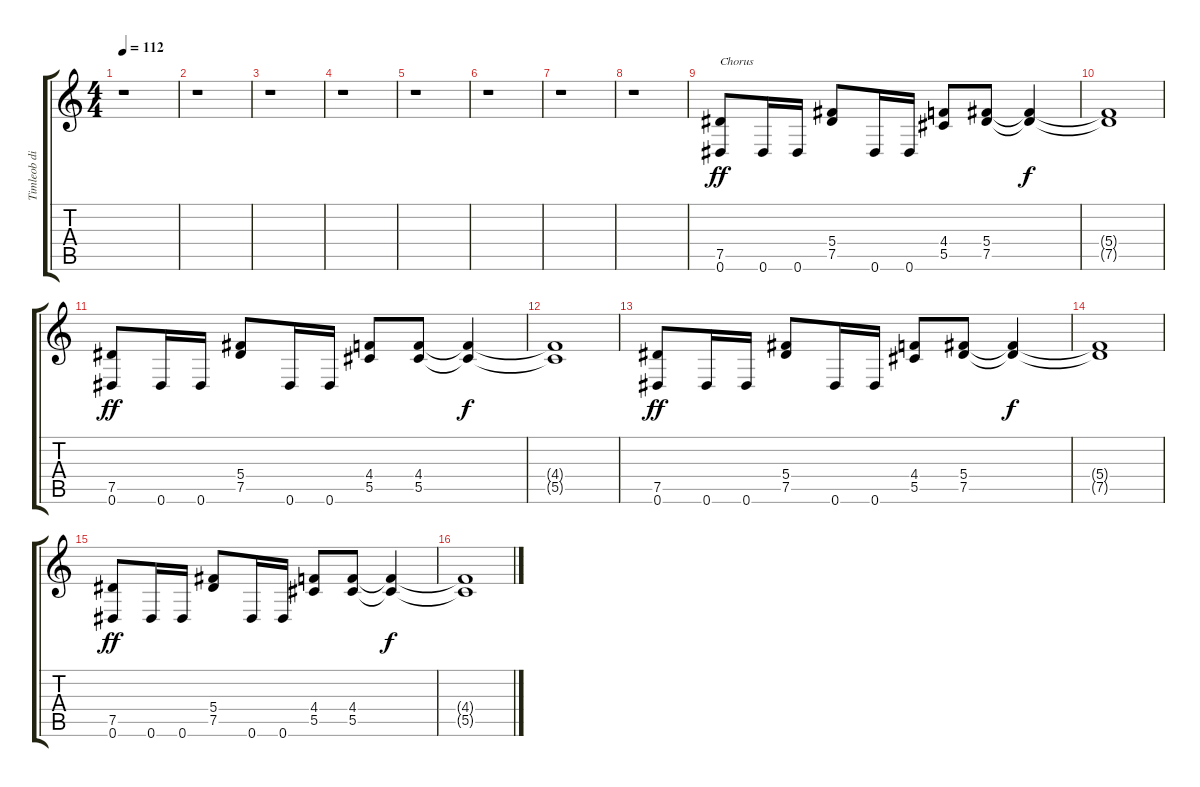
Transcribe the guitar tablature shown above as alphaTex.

\track ("Timleob distortion" "Timleob di") {instrument distortionguitar}
\staff {score tabs}
\tuning (Eb4 Bb3 Gb3 Db3 Ab2 Eb2) {hide}
\ts (4 4)
\tempo 112
\clef g2
\ks c
r.1{dy ff} |
r.1 |
r.1 |
r.1 |
r.1 |
r.1 |
r.1 |
r.1 |
(7.5 0.6).8{txt "Chorus"} 0.6.16 0.6.16 (5.4 7.5).8 0.6.16 0.6.16 (4.4 5.5).8 (5.4 7.5).8 (5.4{t} 7.5{t}).4{dy f} |
(5.4{t} 7.5{t}).1 |
(7.5 0.6).8{dy ff} 0.6.16 0.6.16 (5.4 7.5).8 0.6.16 0.6.16 (4.4 5.5).8 (4.4 5.5).8 (4.4{t} 5.5{t}).4{dy f} |
(4.4{t} 5.5{t}).1 |
(7.5 0.6).8{dy ff} 0.6.16 0.6.16 (5.4 7.5).8 0.6.16 0.6.16 (4.4 5.5).8 (5.4 7.5).8 (5.4{t} 7.5{t}).4{dy f} |
(5.4{t} 7.5{t}).1 |
(7.5 0.6).8{dy ff} 0.6.16 0.6.16 (5.4 7.5).8 0.6.16 0.6.16 (4.4 5.5).8 (4.4 5.5).8 (4.4{t} 5.5{t}).4{dy f} |
(4.4{t} 5.5{t}).1
